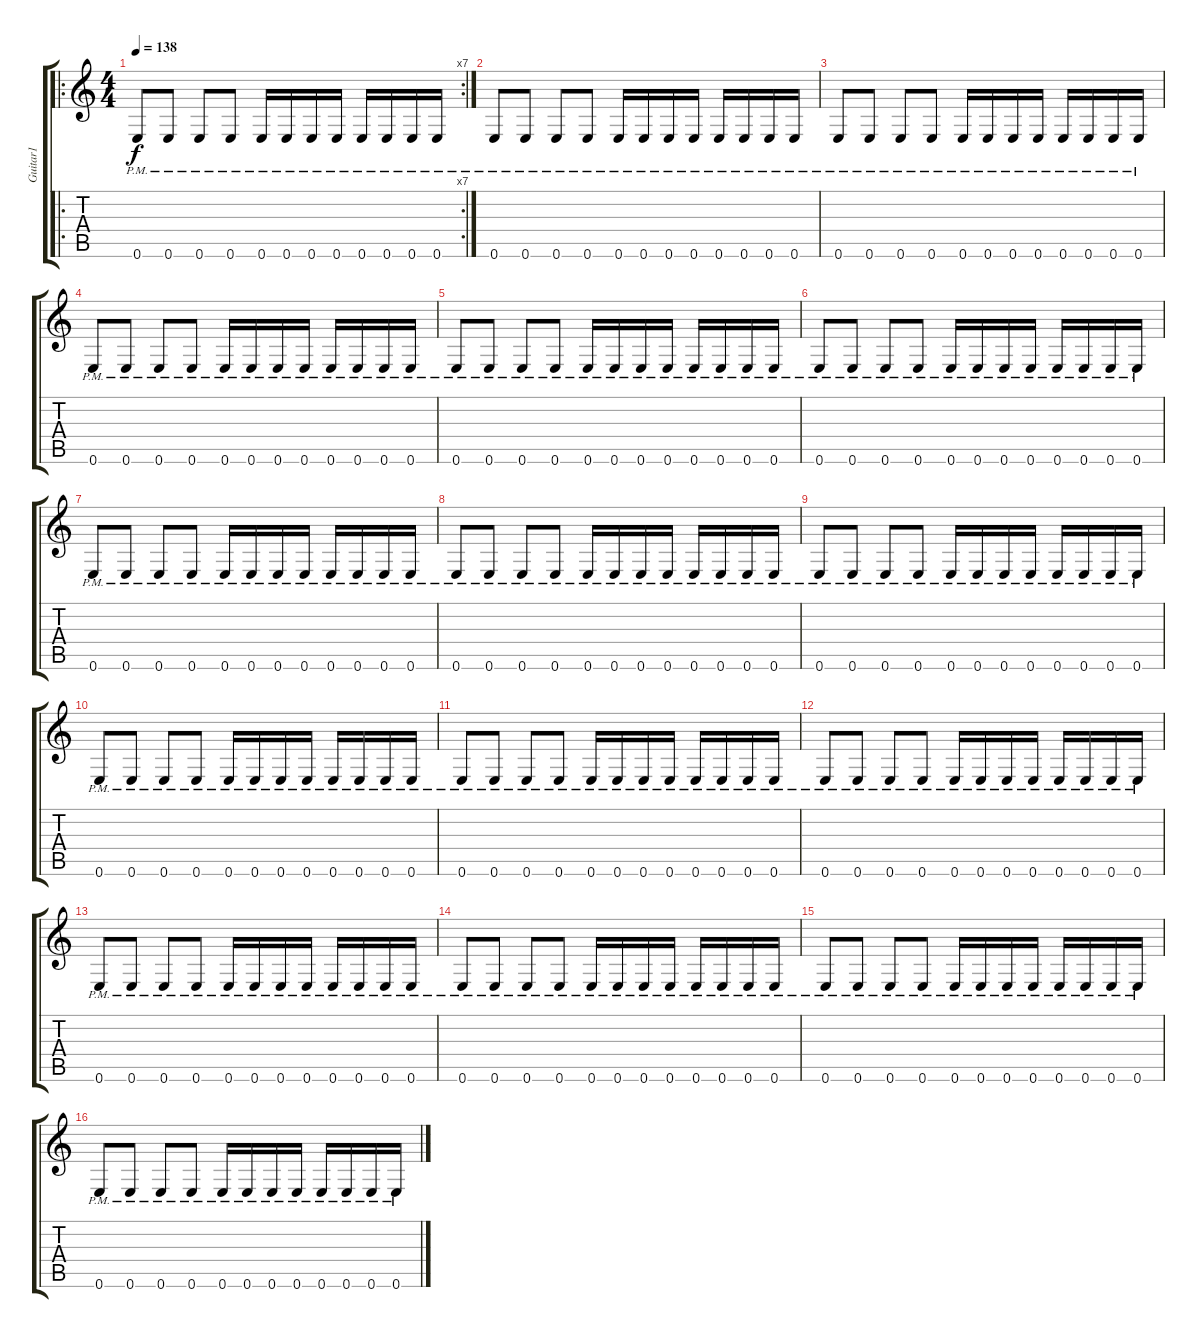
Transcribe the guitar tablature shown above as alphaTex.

\track ("Guitar1" "Guitar1") {instrument overdrivenguitar}
\staff {score tabs}
\tuning (E4 B3 G3 D3 A2 E2) {hide}
\ro
\rc 7
\ts (4 4)
\tempo 138
\clef g2
\ks c
0.6{pm}.8{dy f instrument overdrivenguitar} 0.6{pm}.8 0.6{pm}.8 0.6{pm}.8 0.6{pm}.16 0.6{pm}.16 0.6{pm}.16 0.6{pm}.16 0.6{pm}.16 0.6{pm}.16 0.6{pm}.16 0.6{pm}.16 |
0.6{pm}.8 0.6{pm}.8 0.6{pm}.8 0.6{pm}.8 0.6{pm}.16 0.6{pm}.16 0.6{pm}.16 0.6{pm}.16 0.6{pm}.16 0.6{pm}.16 0.6{pm}.16 0.6{pm}.16 |
0.6{pm}.8 0.6{pm}.8 0.6{pm}.8 0.6{pm}.8 0.6{pm}.16 0.6{pm}.16 0.6{pm}.16 0.6{pm}.16 0.6{pm}.16 0.6{pm}.16 0.6{pm}.16 0.6{pm}.16 |
0.6{pm}.8 0.6{pm}.8 0.6{pm}.8 0.6{pm}.8 0.6{pm}.16 0.6{pm}.16 0.6{pm}.16 0.6{pm}.16 0.6{pm}.16 0.6{pm}.16 0.6{pm}.16 0.6{pm}.16 |
0.6{pm}.8 0.6{pm}.8 0.6{pm}.8 0.6{pm}.8 0.6{pm}.16 0.6{pm}.16 0.6{pm}.16 0.6{pm}.16 0.6{pm}.16 0.6{pm}.16 0.6{pm}.16 0.6{pm}.16 |
0.6{pm}.8 0.6{pm}.8 0.6{pm}.8 0.6{pm}.8 0.6{pm}.16 0.6{pm}.16 0.6{pm}.16 0.6{pm}.16 0.6{pm}.16 0.6{pm}.16 0.6{pm}.16 0.6{pm}.16 |
0.6{pm}.8 0.6{pm}.8 0.6{pm}.8 0.6{pm}.8 0.6{pm}.16 0.6{pm}.16 0.6{pm}.16 0.6{pm}.16 0.6{pm}.16 0.6{pm}.16 0.6{pm}.16 0.6{pm}.16 |
0.6{pm}.8 0.6{pm}.8 0.6{pm}.8 0.6{pm}.8 0.6{pm}.16 0.6{pm}.16 0.6{pm}.16 0.6{pm}.16 0.6{pm}.16 0.6{pm}.16 0.6{pm}.16 0.6{pm}.16 |
0.6{pm}.8 0.6{pm}.8 0.6{pm}.8 0.6{pm}.8 0.6{pm}.16 0.6{pm}.16 0.6{pm}.16 0.6{pm}.16 0.6{pm}.16 0.6{pm}.16 0.6{pm}.16 0.6{pm}.16 |
0.6{pm}.8 0.6{pm}.8 0.6{pm}.8 0.6{pm}.8 0.6{pm}.16 0.6{pm}.16 0.6{pm}.16 0.6{pm}.16 0.6{pm}.16 0.6{pm}.16 0.6{pm}.16 0.6{pm}.16 |
0.6{pm}.8 0.6{pm}.8 0.6{pm}.8 0.6{pm}.8 0.6{pm}.16 0.6{pm}.16 0.6{pm}.16 0.6{pm}.16 0.6{pm}.16 0.6{pm}.16 0.6{pm}.16 0.6{pm}.16 |
0.6{pm}.8 0.6{pm}.8 0.6{pm}.8 0.6{pm}.8 0.6{pm}.16 0.6{pm}.16 0.6{pm}.16 0.6{pm}.16 0.6{pm}.16 0.6{pm}.16 0.6{pm}.16 0.6{pm}.16 |
0.6{pm}.8 0.6{pm}.8 0.6{pm}.8 0.6{pm}.8 0.6{pm}.16 0.6{pm}.16 0.6{pm}.16 0.6{pm}.16 0.6{pm}.16 0.6{pm}.16 0.6{pm}.16 0.6{pm}.16 |
0.6{pm}.8 0.6{pm}.8 0.6{pm}.8 0.6{pm}.8 0.6{pm}.16 0.6{pm}.16 0.6{pm}.16 0.6{pm}.16 0.6{pm}.16 0.6{pm}.16 0.6{pm}.16 0.6{pm}.16 |
0.6{pm}.8 0.6{pm}.8 0.6{pm}.8 0.6{pm}.8 0.6{pm}.16 0.6{pm}.16 0.6{pm}.16 0.6{pm}.16 0.6{pm}.16 0.6{pm}.16 0.6{pm}.16 0.6{pm}.16 |
0.6{pm}.8 0.6{pm}.8 0.6{pm}.8 0.6{pm}.8 0.6{pm}.16 0.6{pm}.16 0.6{pm}.16 0.6{pm}.16 0.6{pm}.16 0.6{pm}.16 0.6{pm}.16 0.6{pm}.16
